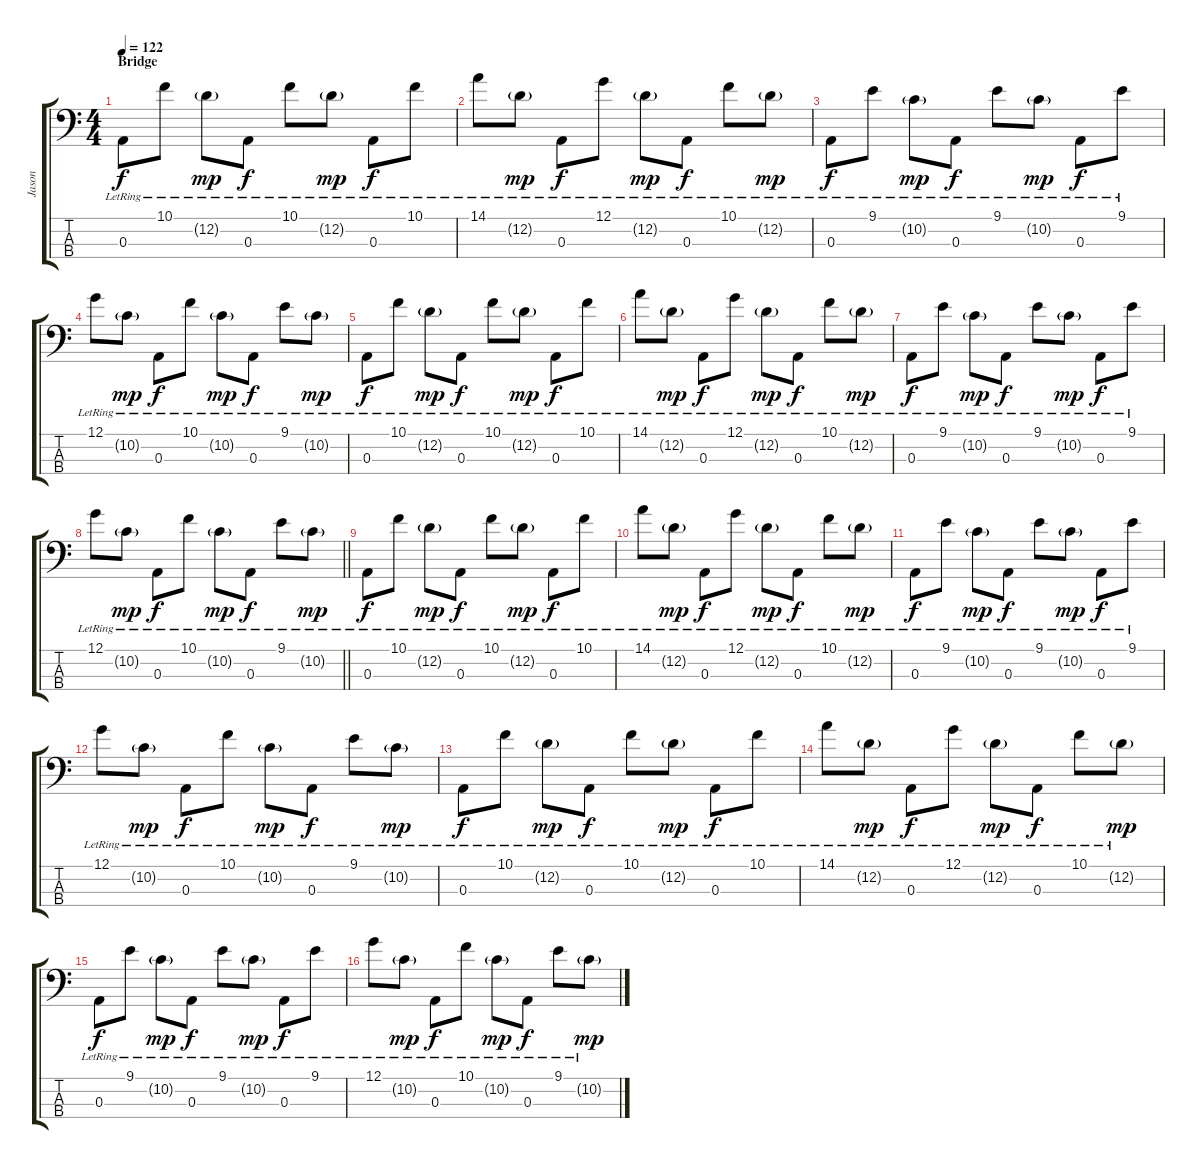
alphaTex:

\track ("Jason" "Jason") {instrument electricbassfinger}
\staff {score tabs}
\tuning (G2 D2 A1 E1) {hide}
\ts (4 4)
\section ("" "Bridge")
\tempo 122
\clef f4
\ks c
0.3{lr}.8{dy f} 10.1{lr}.8 12.2{g lr}.8{dy mp} 0.3{lr}.8{dy f} 10.1{lr}.8 12.2{g lr}.8{dy mp} 0.3{lr}.8{dy f} 10.1{lr}.8 |
14.1{lr}.8 12.2{g lr}.8{dy mp} 0.3{lr}.8{dy f} 12.1{lr}.8 12.2{g lr}.8{dy mp} 0.3{lr}.8{dy f} 10.1{lr}.8 12.2{g lr}.8{dy mp} |
0.3{lr}.8{dy f} 9.1{lr}.8 10.2{g lr}.8{dy mp} 0.3{lr}.8{dy f} 9.1{lr}.8 10.2{g lr}.8{dy mp} 0.3{lr}.8{dy f} 9.1{lr}.8 |
12.1{lr}.8 10.2{g lr}.8{dy mp} 0.3{lr}.8{dy f} 10.1{lr}.8 10.2{g lr}.8{dy mp} 0.3{lr}.8{dy f} 9.1{lr}.8 10.2{g lr}.8{dy mp} |
0.3{lr}.8{dy f} 10.1{lr}.8 12.2{g lr}.8{dy mp} 0.3{lr}.8{dy f} 10.1{lr}.8 12.2{g lr}.8{dy mp} 0.3{lr}.8{dy f} 10.1{lr}.8 |
14.1{lr}.8 12.2{g lr}.8{dy mp} 0.3{lr}.8{dy f} 12.1{lr}.8 12.2{g lr}.8{dy mp} 0.3{lr}.8{dy f} 10.1{lr}.8 12.2{g lr}.8{dy mp} |
0.3{lr}.8{dy f} 9.1{lr}.8 10.2{g lr}.8{dy mp} 0.3{lr}.8{dy f} 9.1{lr}.8 10.2{g lr}.8{dy mp} 0.3{lr}.8{dy f} 9.1{lr}.8 |
\barLineRight lightlight
12.1{lr}.8 10.2{g lr}.8{dy mp} 0.3{lr}.8{dy f} 10.1{lr}.8 10.2{g lr}.8{dy mp} 0.3{lr}.8{dy f} 9.1{lr}.8 10.2{g lr}.8{dy mp} |
0.3{lr}.8{dy f} 10.1{lr}.8 12.2{g lr}.8{dy mp} 0.3{lr}.8{dy f} 10.1{lr}.8 12.2{g lr}.8{dy mp} 0.3{lr}.8{dy f} 10.1{lr}.8 |
14.1{lr}.8 12.2{g lr}.8{dy mp} 0.3{lr}.8{dy f} 12.1{lr}.8 12.2{g lr}.8{dy mp} 0.3{lr}.8{dy f} 10.1{lr}.8 12.2{g lr}.8{dy mp} |
0.3{lr}.8{dy f} 9.1{lr}.8 10.2{g lr}.8{dy mp} 0.3{lr}.8{dy f} 9.1{lr}.8 10.2{g lr}.8{dy mp} 0.3{lr}.8{dy f} 9.1{lr}.8 |
12.1{lr}.8 10.2{g lr}.8{dy mp} 0.3{lr}.8{dy f} 10.1{lr}.8 10.2{g lr}.8{dy mp} 0.3{lr}.8{dy f} 9.1{lr}.8 10.2{g lr}.8{dy mp} |
0.3{lr}.8{dy f} 10.1{lr}.8 12.2{g lr}.8{dy mp} 0.3{lr}.8{dy f} 10.1{lr}.8 12.2{g lr}.8{dy mp} 0.3{lr}.8{dy f} 10.1{lr}.8 |
14.1{lr}.8 12.2{g lr}.8{dy mp} 0.3{lr}.8{dy f} 12.1{lr}.8 12.2{g lr}.8{dy mp} 0.3{lr}.8{dy f} 10.1{lr}.8 12.2{g lr}.8{dy mp} |
0.3{lr}.8{dy f} 9.1{lr}.8 10.2{g lr}.8{dy mp} 0.3{lr}.8{dy f} 9.1{lr}.8 10.2{g lr}.8{dy mp} 0.3{lr}.8{dy f} 9.1{lr}.8 |
12.1{lr}.8 10.2{g lr}.8{dy mp} 0.3{lr}.8{dy f} 10.1{lr}.8 10.2{g lr}.8{dy mp} 0.3{lr}.8{dy f} 9.1{lr}.8 10.2{g lr}.8{dy mp}
